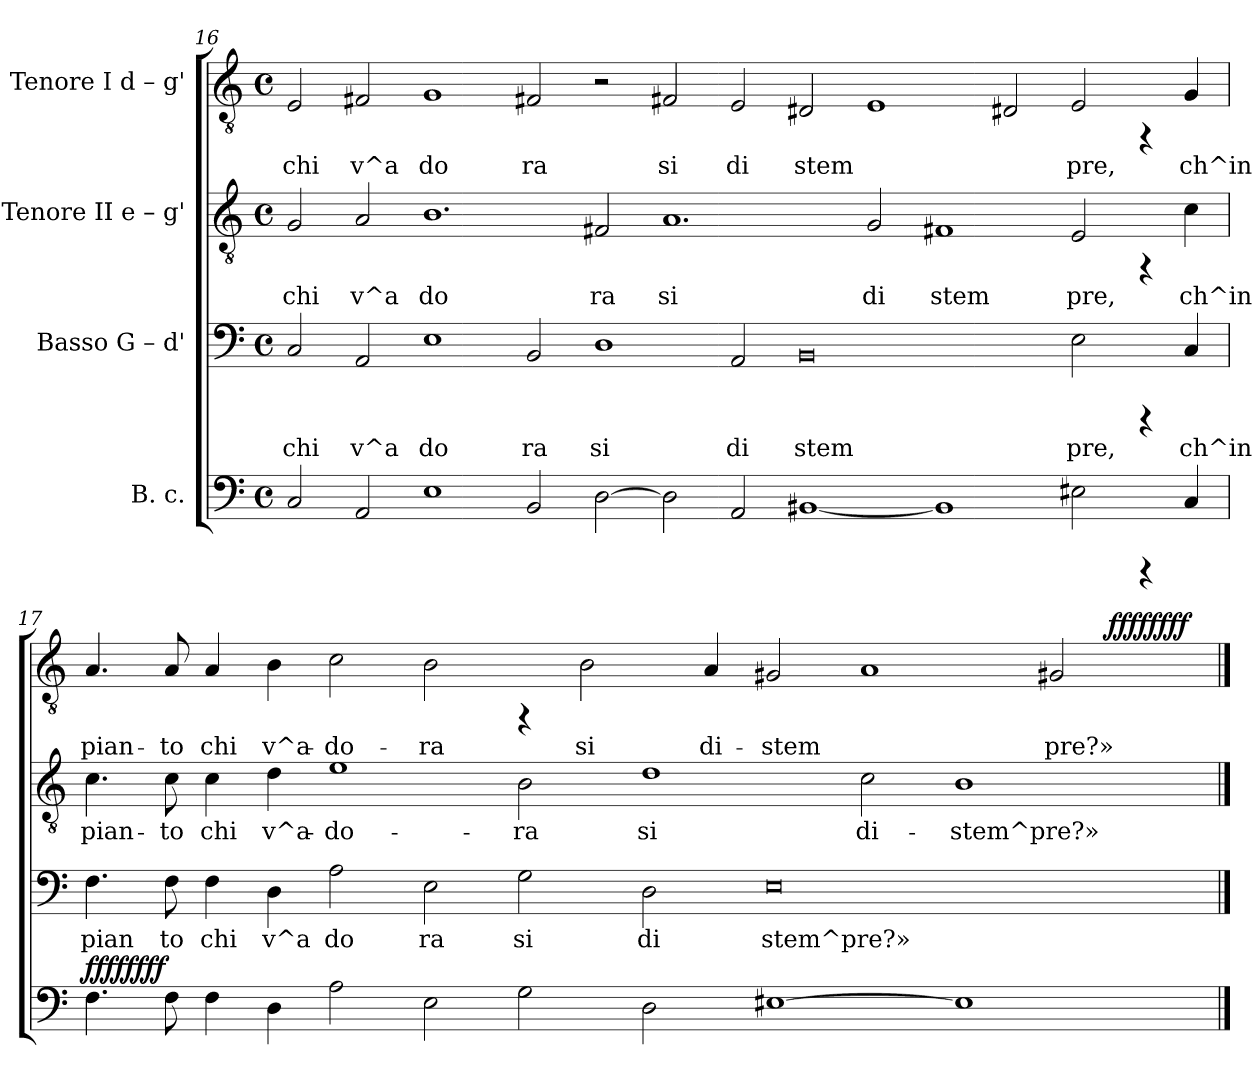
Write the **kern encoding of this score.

**kern	**dynam	**kern	**text	**kern	**text	**kern	**text	**dynam
*part4	*part4	*part3	*part3	*part2	*part2	*part1	*part1	*part1
*staff4	*staff4	*staff3	*staff3	*staff2	*staff2	*staff1	*staff1	*staff1
*I"B. c.	*	*I"Basso  G – d'	*	*I"Tenore II  e – g'	*	*I"Tenore I  d – g'	*	*
!!LO:LB:g=z
*clefF4	*	*clefF4	*	*clefGv2	*	*clefGv2	*	*
*k[]	*	*k[]	*	*k[]	*	*k[]	*	*
*C:	*	*C:	*	*C:	*	*C:	*	*
*M4/4	*	*M4/4	*	*M4/4	*	*M4/4	*	*
*met(c)	*	*met(c)	*	*met(c)	*	*met(c)	*	*
=16	=16	=16	=16	=16	=16	=16	=16	=16
!	!	!	!LO:LY:b:cj	!	!LO:LY:b:cj	!	!LO:LY:b:rj	!
2C/	.	2C/	chi	2G/	chi	2E/	chi	.
!	!	!	!LO:LY:b:cj	!	!LO:LY:b:cj	!	!LO:LY:b:rj	!
2AA/	.	2AA/	v^a	2A/	v^a	2F#X/	v^a	.
!	!	!	!LO:LY:b:cj	!	!LO:LY:b:cj	!	!LO:LY:b:rj	!
1E	.	1E	do	1.B	do	1G	do	.
!	!	!	!LO:LY:b:cj	!	!	!	!LO:LY:b:rj	!
2BB/	.	2BB/	ra	.	.	2F#X/	ra	.
!	!	!	!LO:LY:b:cj	!	!LO:LY:b:cj	!	!	!
[>2D\	.	1D	si	2F#X/	ra	2r	.	.
!	!	!	!	!	!LO:LY:b:cj	!	!LO:LY:b:rj	!
2D\]	.	.	.	1.A	si	2F#X/	si	.
!	!	!	!LO:LY:b:cj	!	!	!	!LO:LY:b:rj	!
2AA/	.	2AA/	di	.	.	2E/	di	.
!	!	!	!LO:LY:b:cj	!	!	!	!LO:LY:b:rj	!
[<1BB#	.	0BB	stem	.	.	2D#X/	stem	.
!	!	!	!	!	!LO:LY:b:cj	!	!LO:LY:b:rj	!
.	.	.	.	2G/	di	1E	.	.
!	!	!	!	!	!LO:LY:b:cj	!	!	!
1BB#]	.	.	.	1F#X	stem	.	.	.
!	!	!	!	!	!	!	!LO:LY:b:rj	!
.	.	.	.	.	.	2D#X/	.	.
!	!	!	!LO:LY:b:cj	!	!LO:LY:b:cj	!	!LO:LY:b:rj	!
2E#\	.	2E\	pre,	2E/	pre,	2E/	pre,	.
4rCCC	.	4rCCC	.	4rFF	.	4rFF	.	.
!	!	!	!LO:LY:b:cj	!	!LO:LY:b:cj	!	!LO:LY:b:rj	!
4C/	.	4C/	ch^in	4c\	ch^in	4G/	ch^in	.
!!LO:PB:g=z
=17	=17	=17	=17	=17	=17	=17	=17	=17
!	!LO:DY:a	!	!LO:LY:b:cj	!	!LO:LY:b:cj	!	!LO:LY:b:rj	!
!	!LO:DY:n=1:b	!	!	!	!	!	!	!
*	*	*	*	*	*	*^	*	*
4.F\	ffff ffff	4.F\	pian	4.c\	pian-	4.A/	1ryy	pian-	.
!	!	!	!LO:LY:b:cj	!	!LO:LY:b:cj	!	!	!LO:LY:b:rj	!
8F\	.	8F\	to	8c\	-to	8A/	.	-to	.
!	!	!	!LO:LY:b:cj	!	!LO:LY:b:cj	!	!	!LO:LY:b:rj	!
4F\	.	4F\	chi	4c\	chi	4A/	.	chi	.
!	!	!	!LO:LY:b:cj	!	!LO:LY:b:cj	!	!	!LO:LY:b:rj	!
4D\	.	4D\	v^a	4d\	v^a-	4B\	.	v^a-	.
!	!	!	!LO:LY:b:cj	!	!LO:LY:b:cj	!	!	!LO:LY:b:rj	!
2A\	.	2A\	do	1e	-do-	2c\	1ryy	-do-	.
!	!	!	!LO:LY:b:cj	!	!	!	!	!LO:LY:b:rj	!
2E\	.	2E\	ra	.	.	2B\	.	-ra	.
!	!	!	!LO:LY:b:cj	!	!LO:LY:b:cj	!	!	!	!
2G\	.	2G\	si	2B\	-ra	4rFF	1ryy	.	.
!	!	!	!	!	!	!	!	!LO:LY:b:rj	!
.	.	.	.	.	.	2B\	.	si	.
!	!	!	!LO:LY:b:cj	!	!LO:LY:b:cj	!	!	!	!
2D\	.	2D\	di	1d	si	.	.	.	.
!	!	!	!	!	!	!	!	!LO:LY:b:rj	!
.	.	.	.	.	.	4A/	.	di-	.
!	!	!	!LO:LY:b:cj	!	!	!	!	!LO:LY:b:rj	!
[>1E#	.	0E	stem^pre?»	.	.	2G#X/	1ryy	-stem-	.
!	!	!	!	!	!LO:LY:b:cj	!	!	!LO:LY:b:rj	!
.	.	.	.	2c\	di-	1A	.	--	.
!	!	!	!	!	!LO:LY:b:cj	!	!	!	!
1E#]	.	.	.	1B	-stem^pre?»-	.	2ryy	.	.
!	!	!	!	!	!	!	!	!LO:LY:b:rj	!
.	.	.	.	.	.	2G#X/	8...ryy	-pre?»	.
!	!	!	!	!	!	!	!	!	!LO:DY:b
!	!	!	!	!	!	!	!	!	!LO:DY:n=1:b
.	.	.	.	.	.	.	4ryy	.	ffff ffff
.	.	.	.	.	.	.	64ryy	.	.
*	*	*	*	*	*	*v	*v	*	*
==	==	==	==	==	==	==	==	==
*-	*-	*-	*-	*-	*-	*-	*-	*-
